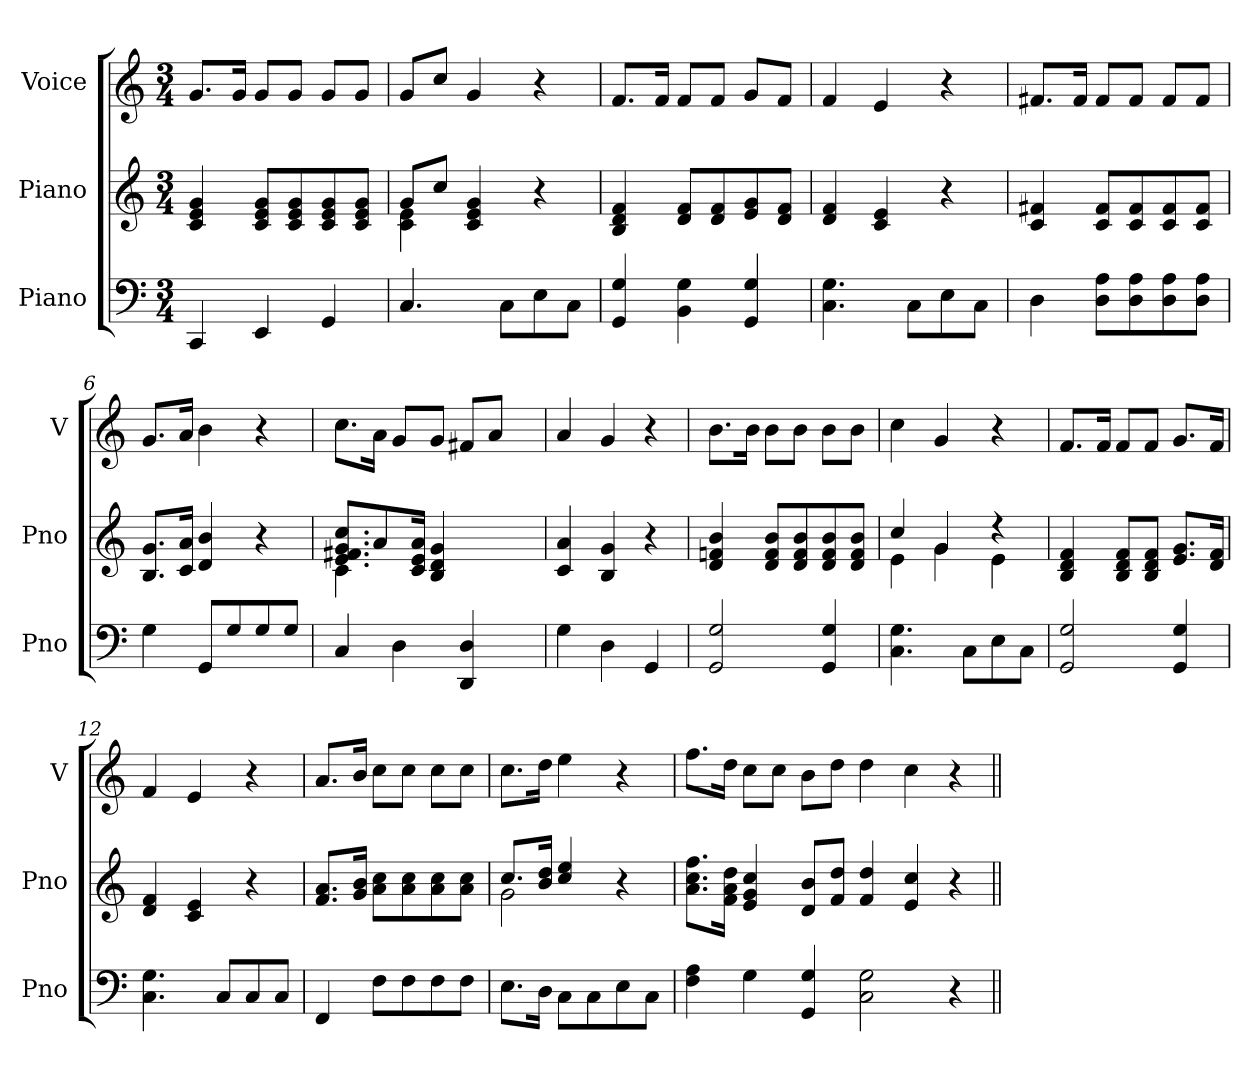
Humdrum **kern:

**kern	**kern	**kern
*part3	*part2	*part1
*staff3	*staff2	*staff1
*I"Piano	*I"Piano	*I"Voice
*I'Pno	*I'Pno	*I'V
*clefF4	*clefG2	*clefG2
*k[]	*k[]	*k[]
*M3/4	*M3/4	*M3/4
*MM72	*MM72	*MM72
=1	=1	=1
4CC/	4c/ 4e/ 4g/	8.g/L
.	.	16g/Jk
4EE/	8c/ 8e/ 8g/L	8g/L
.	8c/ 8e/ 8g/	8g/J
4GG/	8c/ 8e/ 8g/	8g/L
.	8c/ 8e/ 8g/J	8g/J
=2	=2	=2
*	*^	*
4.C/	8g/L	4c\ 4e\	8g/L
.	8cc/J	.	8cc/J
.	4c/ 4e/ 4g/	2ryy	4g/
8C\L	.	.	.
8E\	4r	.	4r
8C\J	.	.	.
*	*v	*v	*
=3	=3	=3
4GG/ 4G/	4B/ 4d/ 4f/	8.f/L
.	.	16f/Jk
4BB\ 4G\	8d/ 8f/L	8f/L
.	8d/ 8f/	8f/J
4GG/ 4G/	8e/ 8g/	8g/L
.	8d/ 8f/J	8f/J
=4	=4	=4
4.C\ 4.G\	4d/ 4f/	4f/
.	4c/ 4e/	4e/
8C\L	.	.
8E\	4r	4r
8C\J	.	.
=5	=5	=5
4D\	4c/ 4f#X/	8.f#X/L
.	.	16f#/Jk
8D\ 8A\L	8c/ 8f#/L	8f#/L
8D\ 8A\	8c/ 8f#/	8f#/J
8D\ 8A\	8c/ 8f#/	8f#/L
8D\ 8A\J	8c/ 8f#/J	8f#/J
=6	=6	=6
4G\	8.B/ 8.g/L	8.g/L
.	16c/ 16a/Jk	16a/Jk
8GG/L	4d/ 4b/	4b\
8G/	.	.
8G/	4r	4r
8G/J	.	.
!!LO:LB:g=z
=7	=7	=7
*	*^	*
4C/	8.e/ 8.f#X/ 8.g/ 8.cc/L	4c\	8.cc\L
.	8a/	.	16a\Jk
4D\	.	2ryy	8g/L
.	16c/ 16e/ 16a/Jk	.	.
.	4B/ 4d/ 4g/	.	8g/J
4DD/ 4D/	.	.	8f#X/L
.	4ryy	.	8a/J
8ryy	.	8ryy	8ryy
*	*v	*v	*
=8	=8	=8
4G\	4c/ 4a/	4a/
4D\	4B/ 4g/	4g/
4GG/	4r	4r
=9	=9	=9
2GG/ 2G/	4d/ 4fn/ 4b/	8.b\L
.	.	16b\Jk
.	8d/ 8f/ 8b/L	8b\L
.	8d/ 8f/ 8b/	8b\J
4GG/ 4G/	8d/ 8f/ 8b/	8b\L
.	8d/ 8f/ 8b/J	8b\J
=10	=10	=10
*	*^	*
4.C\ 4.G\	4cc/	4e\	4cc\
.	4g/	4g\	4g/
8C\L	.	.	.
8E\	4r	4e\	4r
8C\J	.	.	.
*	*v	*v	*
=11	=11	=11
2GG/ 2G/	4B/ 4d/ 4f/	8.f/L
.	.	16f/Jk
.	8B/ 8d/ 8f/L	8f/L
.	8B/ 8d/ 8f/J	8f/J
4GG/ 4G/	8.e/ 8.g/L	8.g/L
.	16d/ 16f/Jk	16f/Jk
=12	=12	=12
4.C\ 4.G\	4d/ 4f/	4f/
.	4c/ 4e/	4e/
8C/L	.	.
8C/	4r	4r
8C/J	.	.
=13	=13	=13
4FF/	8.f/ 8.a/L	8.a/L
.	16g/ 16b/Jk	16b/Jk
8F\L	8a\ 8cc\L	8cc\L
8F\	8a\ 8cc\	8cc\J
8F\	8a\ 8cc\	8cc\L
8F\J	8a\ 8cc\J	8cc\J
!!LO:LB:g=z
=14	=14	=14
*	*^	*
8.E\L	8.cc/L	2g\	8.cc\L
16D\Jk	16b/ 16dd/Jk	.	16dd\Jk
8C\L	4cc/ 4ee/	.	4ee\
8C\	.	.	.
8E\	4r	4ryy	4r
8C\J	.	.	.
*	*v	*v	*
=15	=15	=15
4F\ 4A\	8.a\ 8.cc\ 8.ff\L	8.ff\L
.	16f\ 16a\ 16dd\Jk	16dd\Jk
4G\	4e/ 4g/ 4cc/	8cc\L
.	.	8cc\J
4GG/ 4G/	8d/ 8b/L	8b\L
.	8f/ 8dd/J	8dd\J
2C\ 2G\	4f/ 4dd/	4dd\
.	4e/ 4cc/	4cc\
4r	4r	4r
=||	=||	=||
*-	*-	*-
